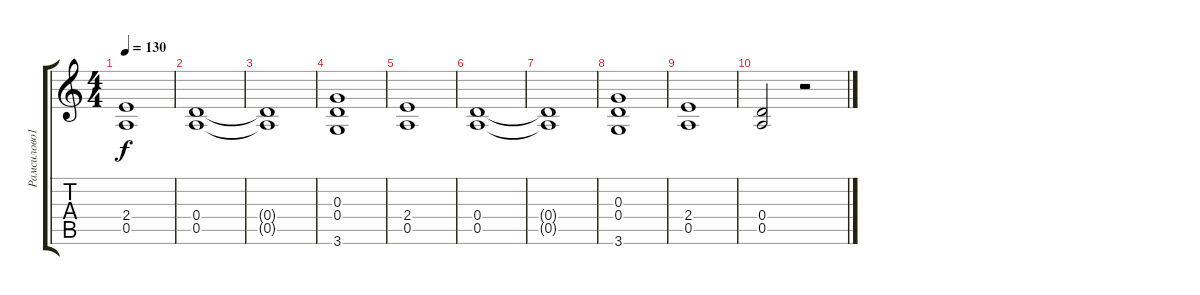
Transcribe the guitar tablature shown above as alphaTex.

\track ("Рамсилово1" "Рамсилово1") {instrument distortionguitar}
\staff {score tabs}
\tuning (E4 B3 G3 D3 A2 E2) {hide}
\ts (4 4)
\tempo 130
\clef g2
\ks c
(2.4 0.5).1{dy f} |
(0.4 0.5).1 |
(0.4{t} 0.5{t}).1 |
(0.3 0.4 3.6).1 |
(2.4 0.5).1 |
(0.4 0.5).1 |
(0.4{t} 0.5{t}).1 |
(0.3 0.4 3.6).1 |
(2.4 0.5).1 |
(0.4 0.5).2 r.2
